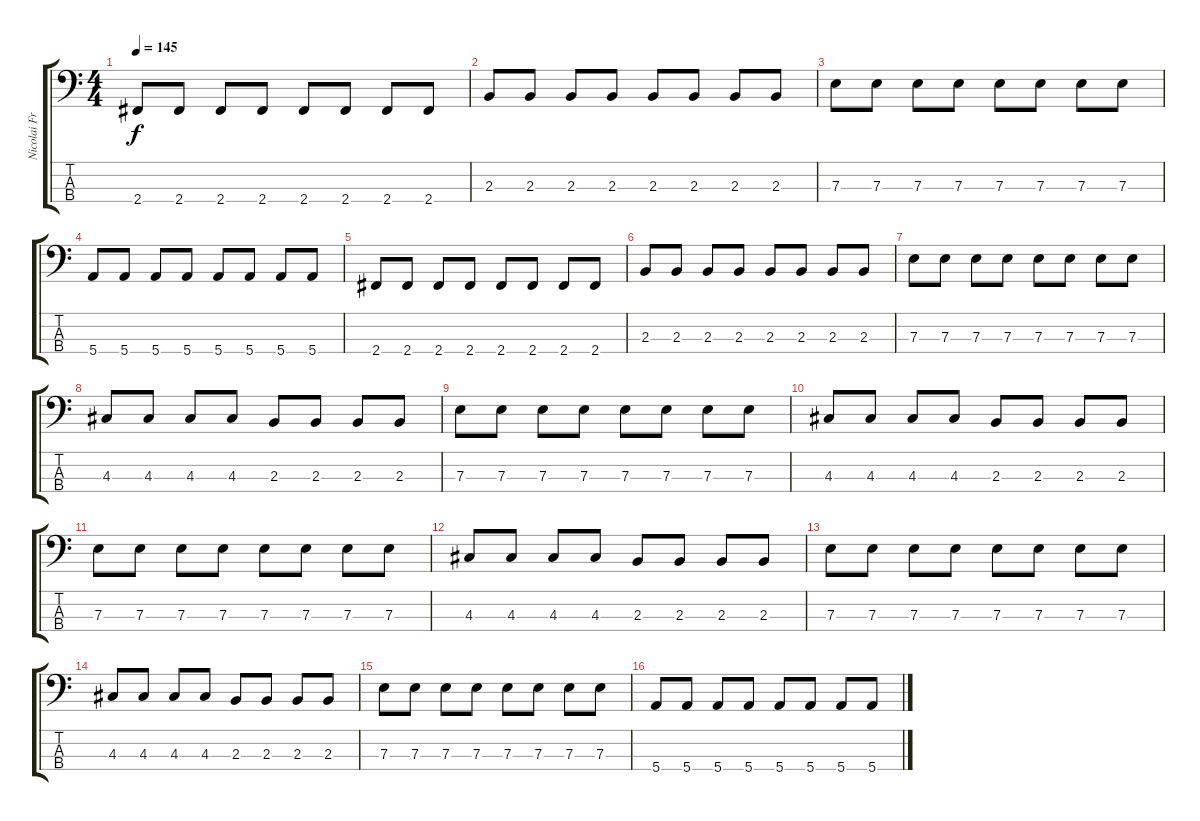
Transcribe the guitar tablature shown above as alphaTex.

\track ("Nicolai Fraiture" "Nicolai Fr") {instrument electricbasspick}
\staff {score tabs}
\tuning (G2 D2 A1 E1) {hide}
\ts (4 4)
\tempo 145
\clef f4
\ks c
2.4.8{dy f} 2.4.8 2.4.8 2.4.8 2.4.8 2.4.8 2.4.8 2.4.8 |
2.3.8 2.3.8 2.3.8 2.3.8 2.3.8 2.3.8 2.3.8 2.3.8 |
7.3.8 7.3.8 7.3.8 7.3.8 7.3.8 7.3.8 7.3.8 7.3.8 |
5.4.8 5.4.8 5.4.8 5.4.8 5.4.8 5.4.8 5.4.8 5.4.8 |
2.4.8 2.4.8 2.4.8 2.4.8 2.4.8 2.4.8 2.4.8 2.4.8 |
2.3.8 2.3.8 2.3.8 2.3.8 2.3.8 2.3.8 2.3.8 2.3.8 |
7.3.8 7.3.8 7.3.8 7.3.8 7.3.8 7.3.8 7.3.8 7.3.8 |
4.3.8 4.3.8 4.3.8 4.3.8 2.3.8 2.3.8 2.3.8 2.3.8 |
7.3.8 7.3.8 7.3.8 7.3.8 7.3.8 7.3.8 7.3.8 7.3.8 |
4.3.8 4.3.8 4.3.8 4.3.8 2.3.8 2.3.8 2.3.8 2.3.8 |
7.3.8 7.3.8 7.3.8 7.3.8 7.3.8 7.3.8 7.3.8 7.3.8 |
4.3.8 4.3.8 4.3.8 4.3.8 2.3.8 2.3.8 2.3.8 2.3.8 |
7.3.8 7.3.8 7.3.8 7.3.8 7.3.8 7.3.8 7.3.8 7.3.8 |
4.3.8 4.3.8 4.3.8 4.3.8 2.3.8 2.3.8 2.3.8 2.3.8 |
7.3.8 7.3.8 7.3.8 7.3.8 7.3.8 7.3.8 7.3.8 7.3.8 |
5.4.8 5.4.8 5.4.8 5.4.8 5.4.8 5.4.8 5.4.8 5.4.8
